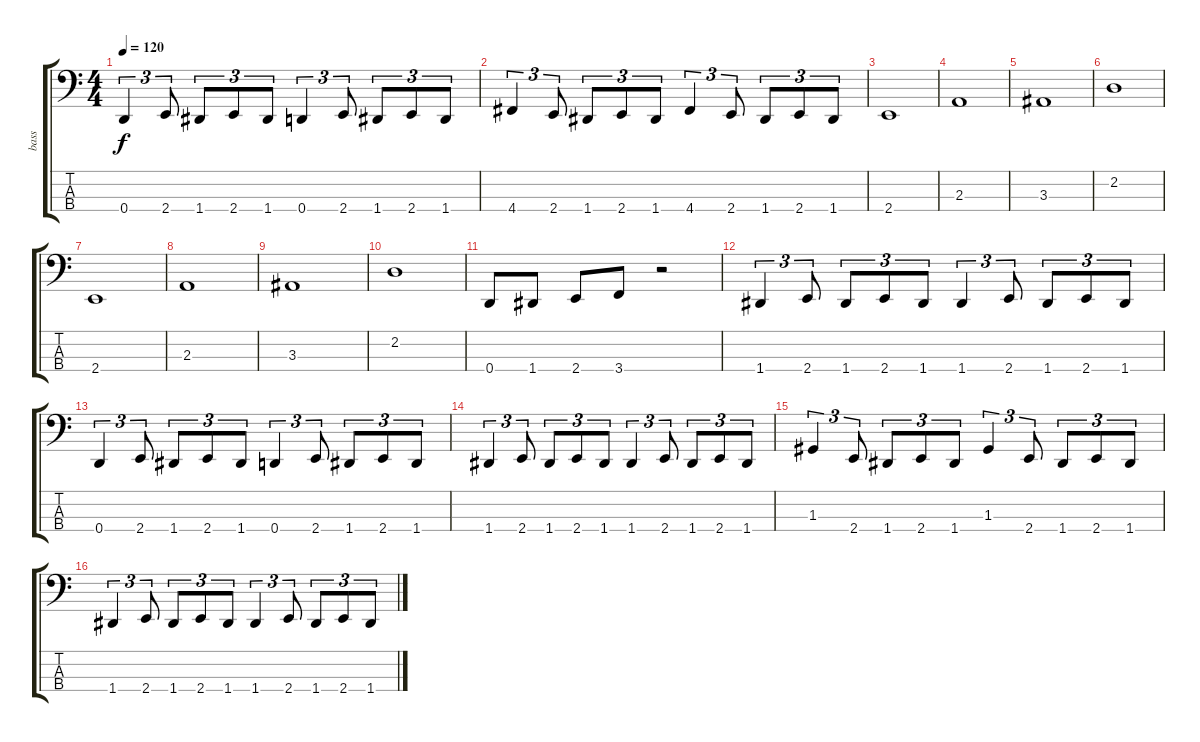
\track ("bass" "bass") {instrument electricbassfinger}
\staff {score tabs}
\tuning (D2 C2 G1 D1) {hide}
\ts (4 4)
\tempo 120
\clef f4
\ks c
0.4.4{tu (3 2) dy f} 2.4.8{tu (3 2)} 1.4.8{tu (3 2)} 2.4.8{tu (3 2)} 1.4.8{tu (3 2)} 0.4.4{tu (3 2)} 2.4.8{tu (3 2)} 1.4.8{tu (3 2)} 2.4.8{tu (3 2)} 1.4.8{tu (3 2)} |
4.4.4{tu (3 2)} 2.4.8{tu (3 2)} 1.4.8{tu (3 2)} 2.4.8{tu (3 2)} 1.4.8{tu (3 2)} 4.4.4{tu (3 2)} 2.4.8{tu (3 2)} 1.4.8{tu (3 2)} 2.4.8{tu (3 2)} 1.4.8{tu (3 2)} |
2.4.1 |
2.3.1 |
3.3.1 |
2.2.1 |
2.4.1 |
2.3.1 |
3.3.1 |
2.2.1 |
0.4.8 1.4.8 2.4.8 3.4.8 r.2 |
1.4.4{tu (3 2)} 2.4.8{tu (3 2)} 1.4.8{tu (3 2)} 2.4.8{tu (3 2)} 1.4.8{tu (3 2)} 1.4.4{tu (3 2)} 2.4.8{tu (3 2)} 1.4.8{tu (3 2)} 2.4.8{tu (3 2)} 1.4.8{tu (3 2)} |
0.4.4{tu (3 2)} 2.4.8{tu (3 2)} 1.4.8{tu (3 2)} 2.4.8{tu (3 2)} 1.4.8{tu (3 2)} 0.4.4{tu (3 2)} 2.4.8{tu (3 2)} 1.4.8{tu (3 2)} 2.4.8{tu (3 2)} 1.4.8{tu (3 2)} |
1.4.4{tu (3 2)} 2.4.8{tu (3 2)} 1.4.8{tu (3 2)} 2.4.8{tu (3 2)} 1.4.8{tu (3 2)} 1.4.4{tu (3 2)} 2.4.8{tu (3 2)} 1.4.8{tu (3 2)} 2.4.8{tu (3 2)} 1.4.8{tu (3 2)} |
1.3.4{tu (3 2)} 2.4.8{tu (3 2)} 1.4.8{tu (3 2)} 2.4.8{tu (3 2)} 1.4.8{tu (3 2)} 1.3.4{tu (3 2)} 2.4.8{tu (3 2)} 1.4.8{tu (3 2)} 2.4.8{tu (3 2)} 1.4.8{tu (3 2)} |
1.4.4{tu (3 2)} 2.4.8{tu (3 2)} 1.4.8{tu (3 2)} 2.4.8{tu (3 2)} 1.4.8{tu (3 2)} 1.4.4{tu (3 2)} 2.4.8{tu (3 2)} 1.4.8{tu (3 2)} 2.4.8{tu (3 2)} 1.4.8{tu (3 2)}
